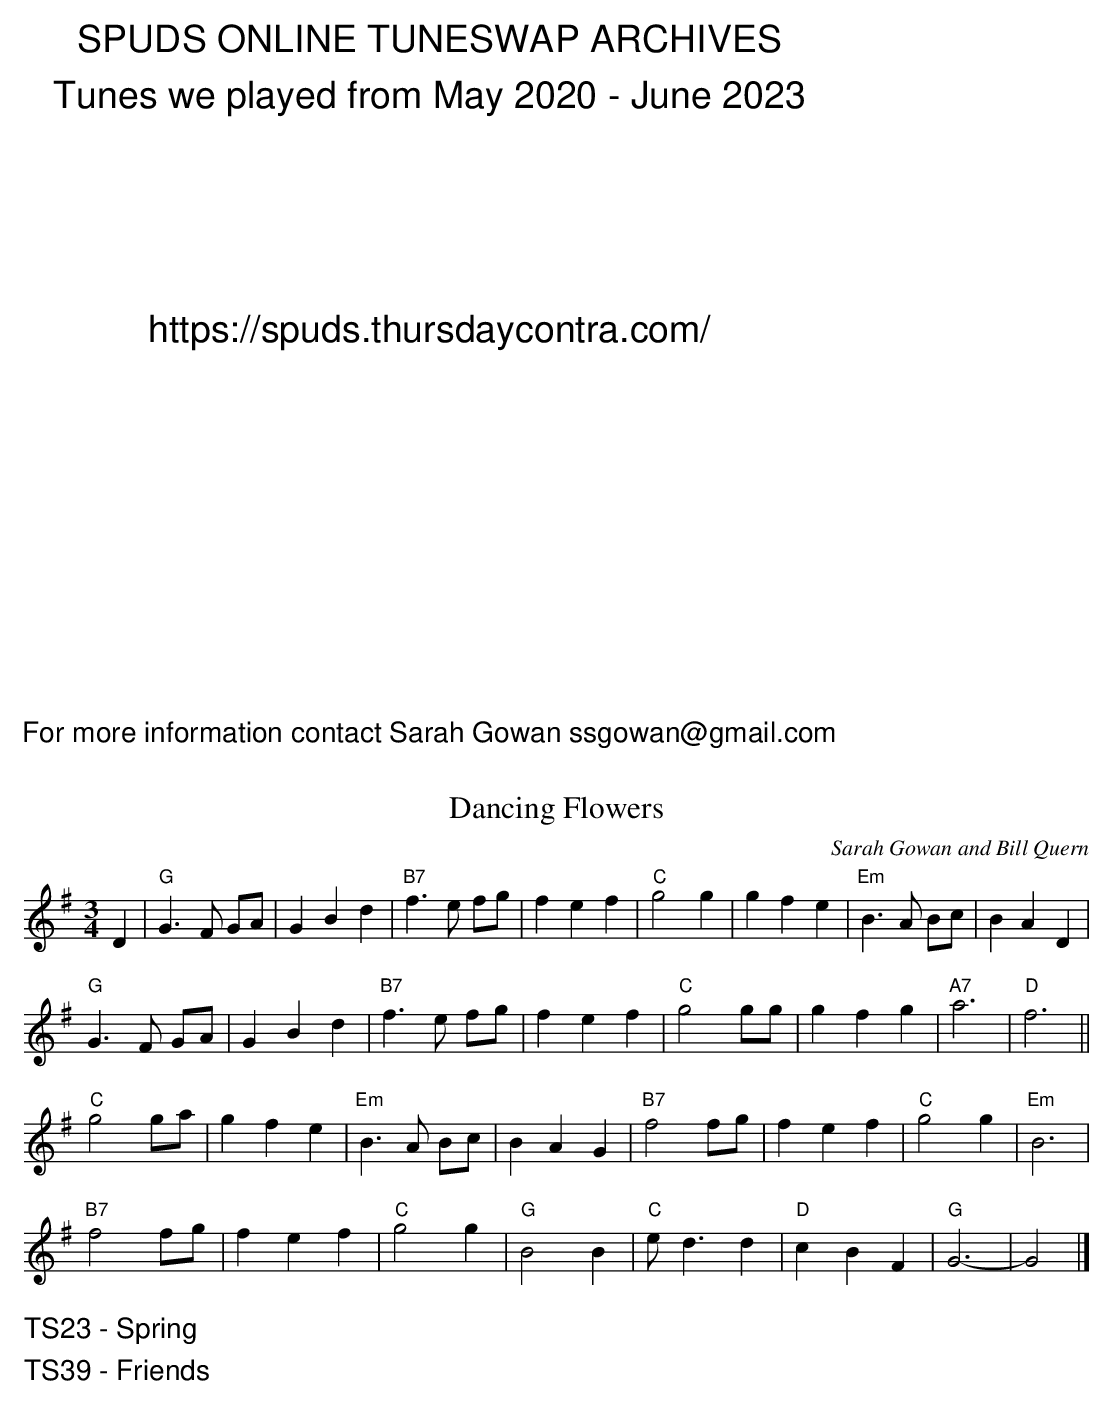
X:1
T:Dancing Flowers
C:Sarah Gowan and Bill Quern
M:3/4
L:1/8
K:G
D2 |"G"G3 F GA |G2 B2 d2 |"B7"f3 e fg |f2 e2 f2|\
"C"g4 g2 |g2 f2 e2 |"Em"B3 A Bc |B2A2 D2 |
"G"G3 F GA |G2 B2 d2 |"B7"f3 e fg |f2 e2 f2 |\
"C"g4 gg |g2 f2 g2 |"A7"a6 |"D"f6 ||
"C"g4 ga |g2 f2 e2 |"Em"B3 A Bc |B2 A2 G2 |\
"B7"f4 fg |f2 e2 f2 |"C"g4 g2 |"Em"B6 |
"B7"f4 fg |f2 e2 f2 |"C"g4 g2 |"G"B4 B2 |\
"C"e d3 d2 |"D"c2 B2 F2 |"G"G6- |G4|]
